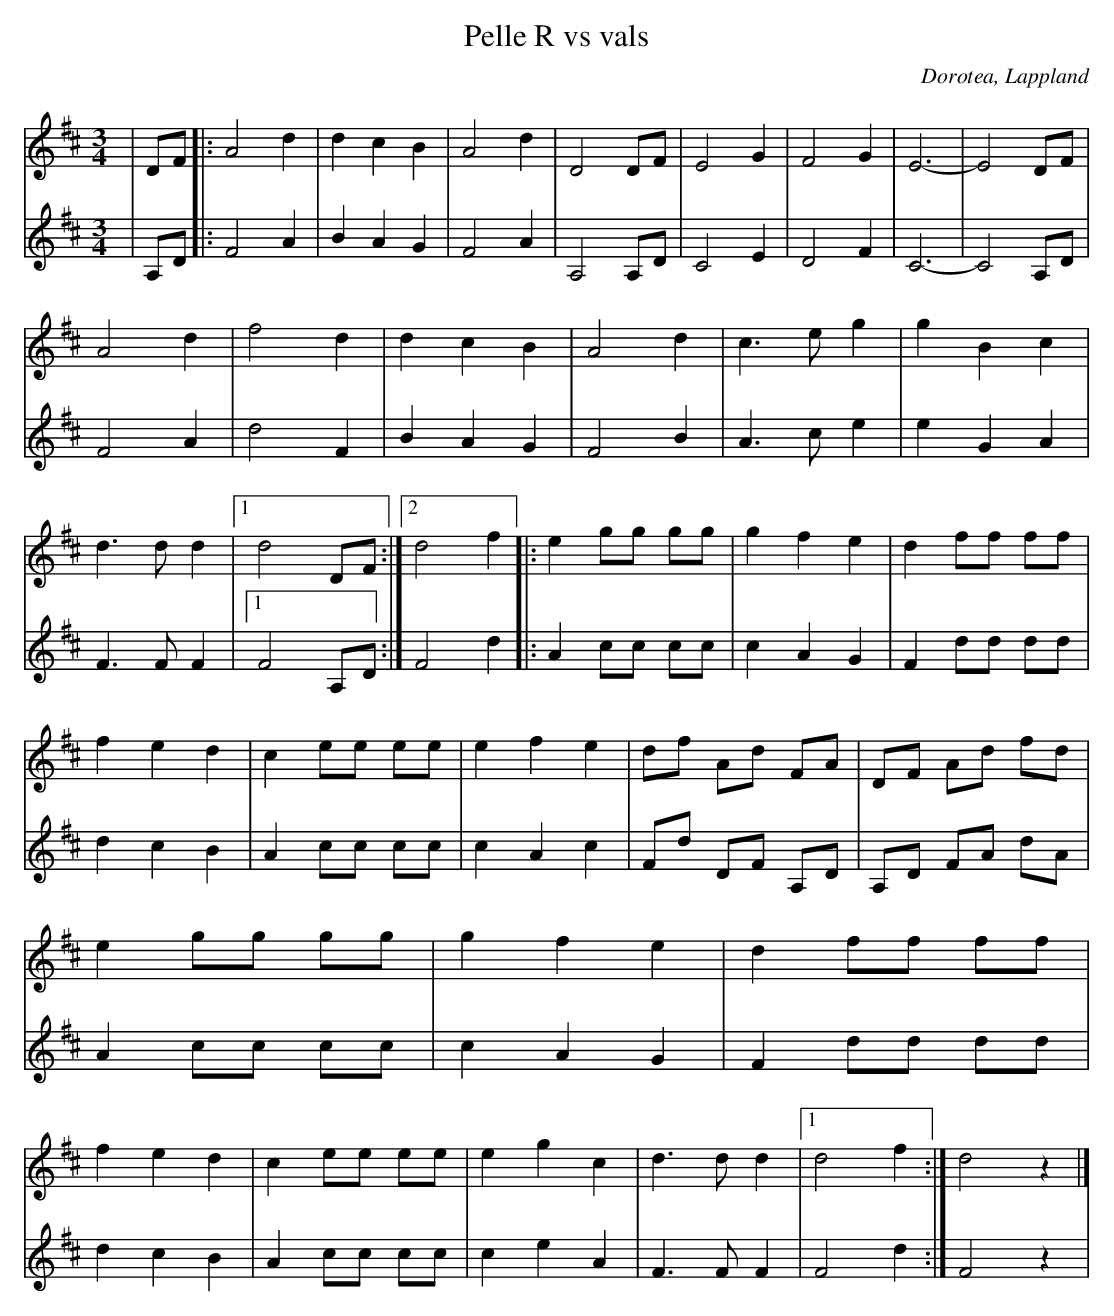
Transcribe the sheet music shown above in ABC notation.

X:1
T:Pelle R vs vals
O:Dorotea, Lappland
M:3/4
L:1/8
K:D
V:1
| DF |: A4 d2| d2 c2 B2 | A4 d2| D4 DF | E4 G2 | F4 G2 | E6- | E4 DF | A4 d2 | f4 d2 | d2 c2 B2 | A4 d2 | c3 e g2 | g2 B2 c2 | d3 d d2|1 d4 DF :|2 d4 f2 |: e2 gg gg| g2 f2 e2 | d2 ff ff | f2 e2 d2 | c2 ee ee | e2 f2 e2 | df Ad FA | DF Ad fd| e2 gg gg | g2 f2 e2 | d2 ff ff | f2 e2 d2 | c2 ee ee | e2 g2 c2 | d3 d d2 |1 d4 f2 :| 2 d4 z2|]
V:2
| A,D |: F4 A2 | B2 A2 G2 | F4 A2 | A,4 A,D | C4 E2 | D4 F2 | C6-| C4 A,D | F4 A2| d4 F2 | B2 A2 G2 | F4 B2 | A3 c e2 | e2 G2 A2 | F3 F F2 |1 F4 A,D :| 2 F4 d2|: A2 cc cc | c2 A2 G2 | F2 dd dd | d2 c2 B2 | A2 cc cc | c2 A2 c2 | Fd DF A,D | A,D FA dA | A2 cc cc | c2 A2 G2 | F2 dd dd | d2 c2 B2 | A2 cc cc | c2 e2 A2 | F3 F F2 | 1 F4 d2 :| 2 F4 z2|
